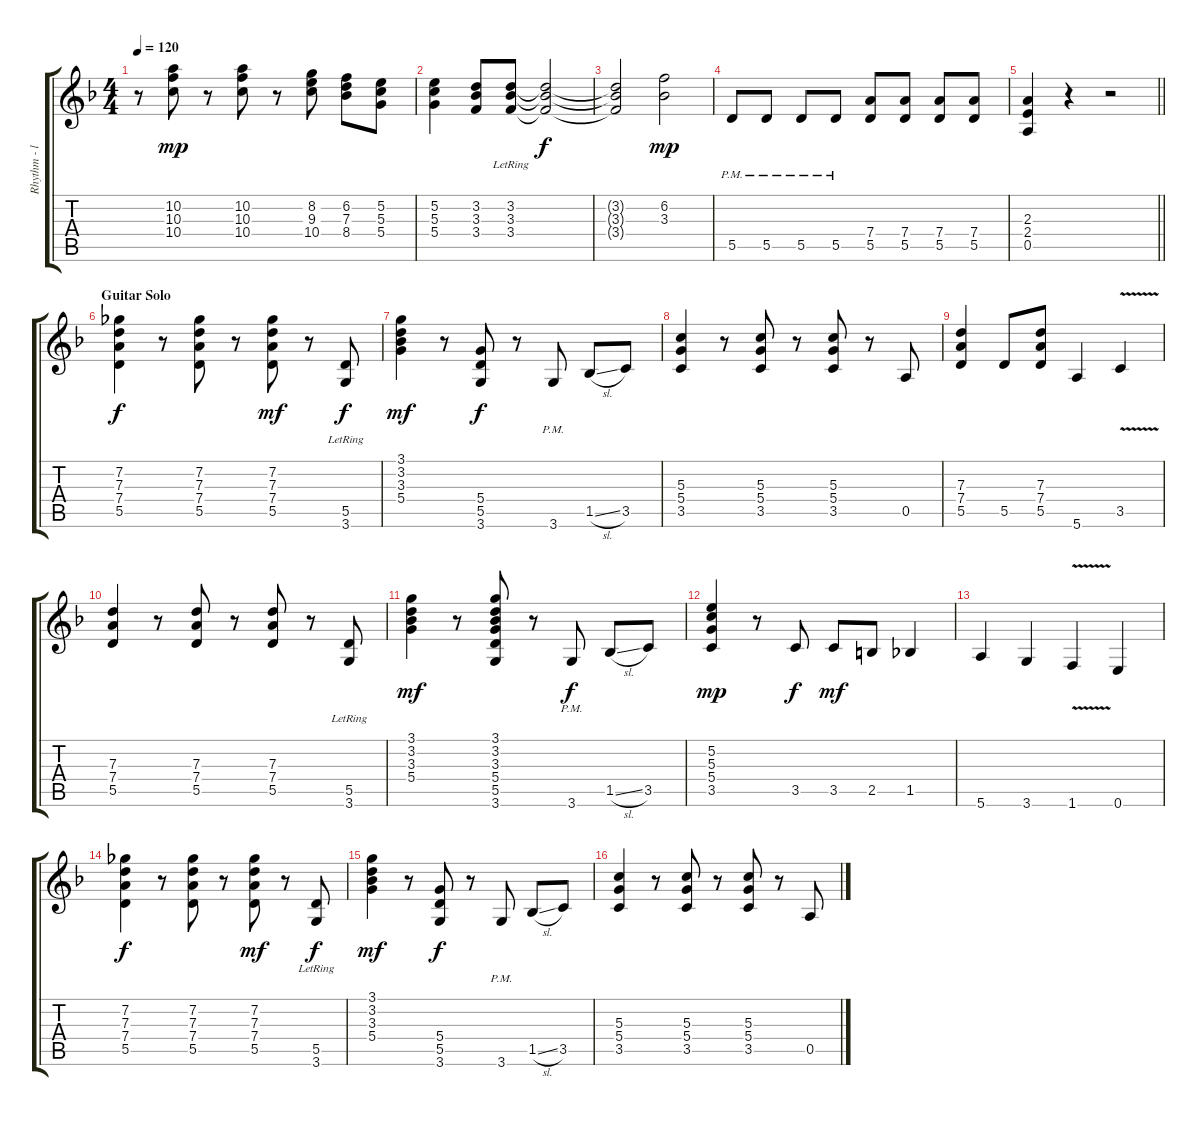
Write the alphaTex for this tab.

\track ("Rhythm - left" "Rhythm - l") {instrument distortionguitar}
\staff {score tabs}
\tuning (E4 B3 G3 D3 A2 E2) {hide}
\ts (4 4)
\tempo 120
\clef g2
\ks dminor
r.8{dy mp} (10.2 10.3 10.4).8 r.8 (10.2 10.3 10.4).8 r.8 (8.2 9.3 10.4).8 (6.2 7.3 8.4).8 (5.2 5.3 5.4).8 |
(5.2 5.3 5.4).4 (3.2 3.3 3.4).8 (3.2 3.3 3.4{lr}).8 (3.2{t} 3.3{t} 3.4{t}).2{dy f} |
(3.2{t} 3.3{t} 3.4{t}).2 (6.2 3.3).2{dy mp} |
5.5{pm}.8 5.5{pm}.8 5.5{pm}.8 5.5{pm}.8 (7.4 5.5).8 (7.4 5.5).8 (7.4 5.5).8 (7.4 5.5).8 |
\barLineRight lightlight
(2.3 2.4 0.5).4 r.4 r.2 |
\section ("" "Guitar Solo")
(7.2 7.3 7.4 5.5).4{dy f} r.8 (7.2 7.3 7.4 5.5).8 r.8 (7.2 7.3 7.4 5.5).8{dy mf} r.8 (5.5 3.6{lr}).8{dy f} |
(3.1 3.2 3.3 5.4).4{dy mf} r.8 (5.4 5.5 3.6).8{dy f} r.8 3.6{pm}.8 1.5{sl}.8 3.5.8 |
(5.3 5.4 3.5).4 r.8 (5.3 5.4 3.5).8 r.8 (5.3 5.4 3.5).8 r.8 0.5.8 |
(7.3 7.4 5.5).4 5.5.8 (7.3 7.4 5.5).8 5.6.4 3.5{v}.4 |
(7.3 7.4 5.5).4 r.8 (7.3 7.4 5.5).8 r.8 (7.3 7.4 5.5).8 r.8 (5.5 3.6{lr}).8 |
(3.1 3.2 3.3 5.4).4{dy mf} r.8 (3.1 3.2 3.3 5.4 5.5 3.6).8 r.8 3.6{pm}.8{dy f} 1.5{sl}.8 3.5.8 |
(5.2 5.3 5.4 3.5).4{dy mp} r.8 3.5.8{dy f} 3.5.8{dy mf} 2.5.8 1.5.4 |
5.6.4 3.6.4 1.6{v}.4 0.6.4 |
(7.2 7.3 7.4 5.5).4{dy f} r.8 (7.2 7.3 7.4 5.5).8 r.8 (7.2 7.3 7.4 5.5).8{dy mf} r.8 (5.5 3.6{lr}).8{dy f} |
(3.1 3.2 3.3 5.4).4{dy mf} r.8 (5.4 5.5 3.6).8{dy f} r.8 3.6{pm}.8 1.5{sl}.8 3.5.8 |
(5.3 5.4 3.5).4 r.8 (5.3 5.4 3.5).8 r.8 (5.3 5.4 3.5).8 r.8 0.5.8
